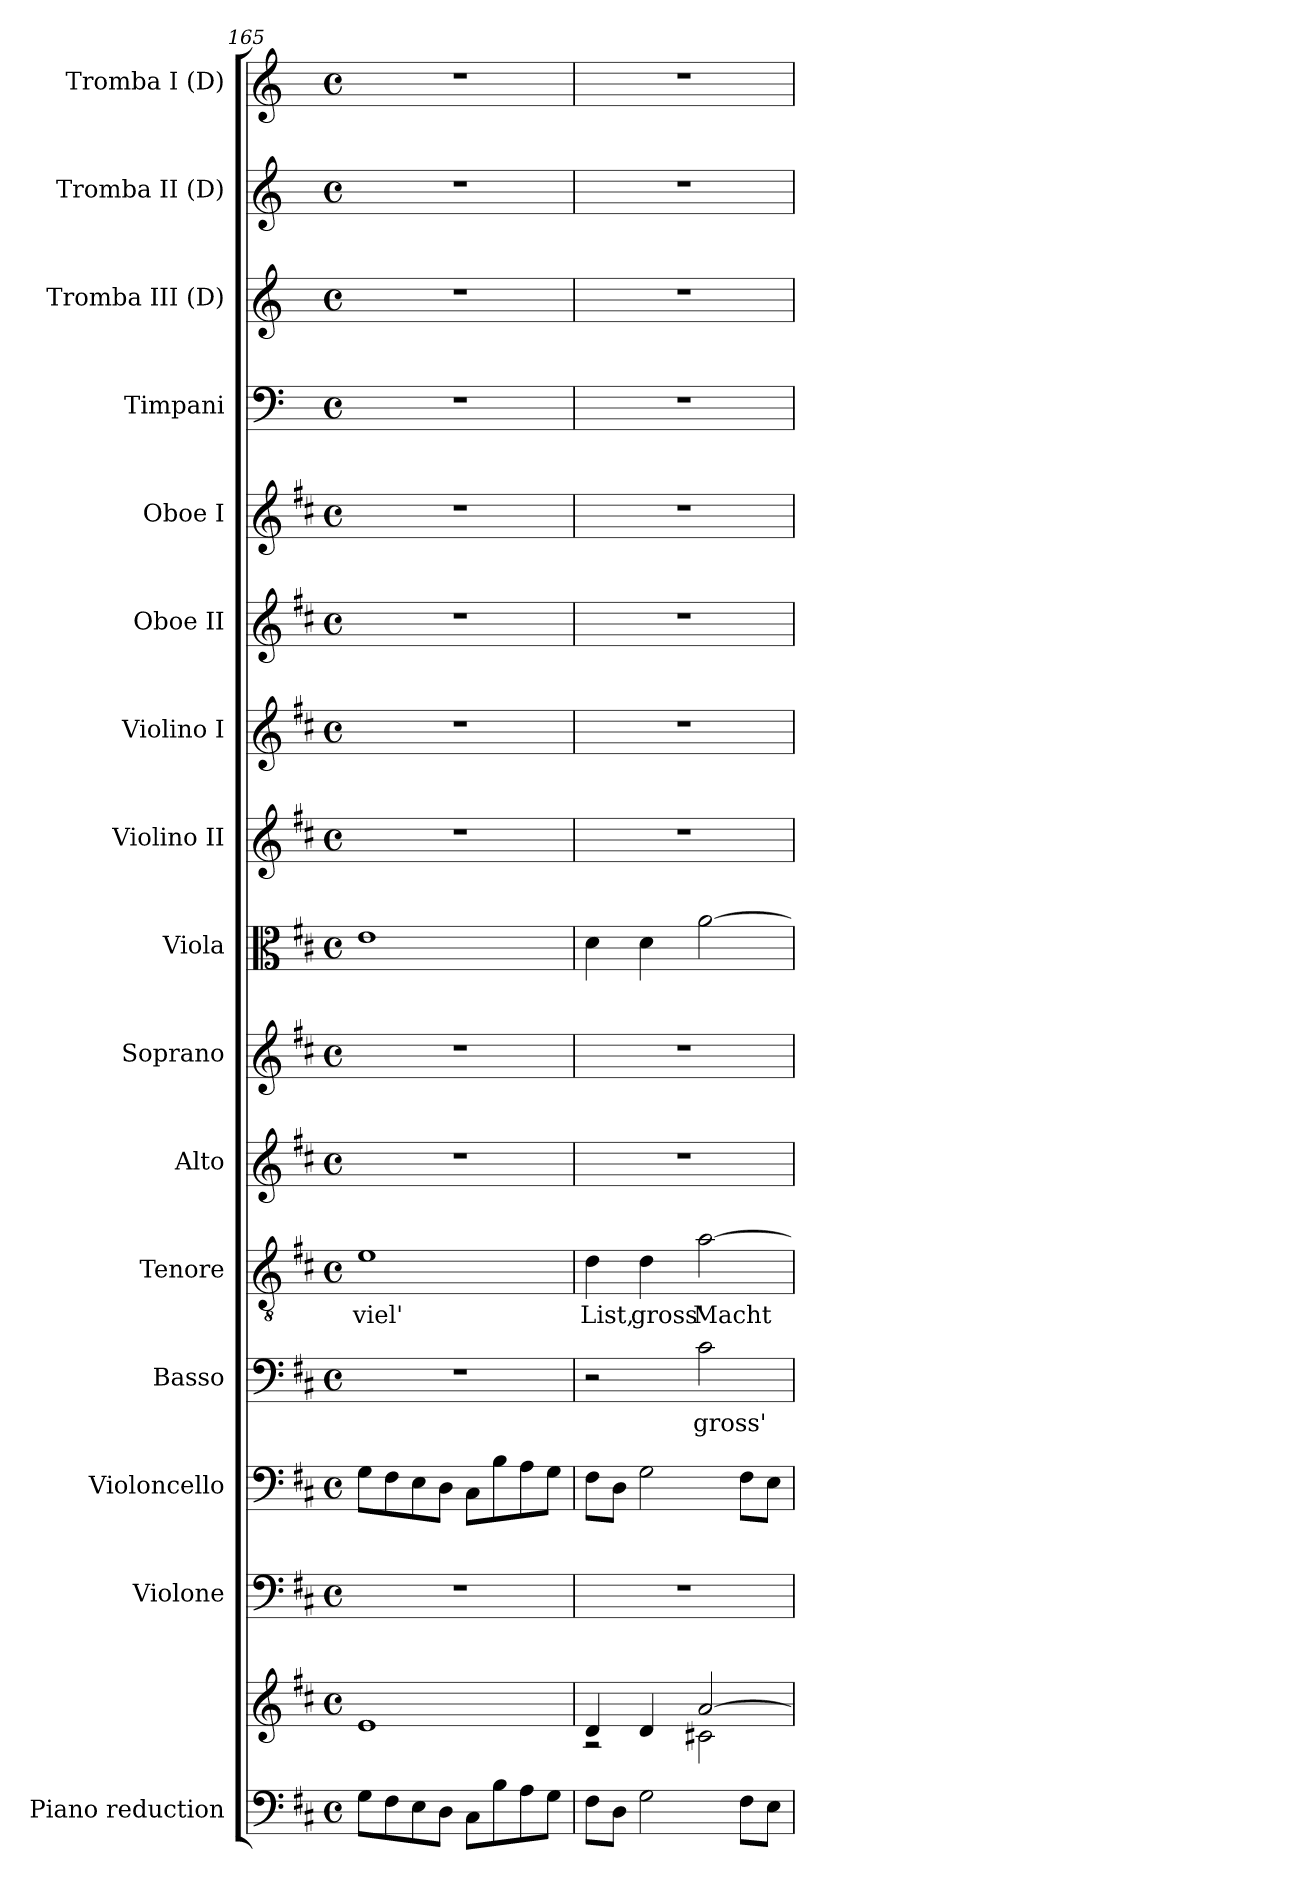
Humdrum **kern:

**kern	**kern	**kern	**kern	**kern	**text	**kern	**text	**kern	**kern	**kern	**kern	**kern	**kern	**kern	**kern	**kern	**kern	**kern
*part16	*part16	*part15	*part14	*part13	*part13	*part12	*part12	*part11	*part10	*part9	*part8	*part7	*part6	*part5	*part4	*part3	*part2	*part1
*staff17	*staff16	*staff15	*staff14	*staff13	*staff13	*staff12	*staff12	*staff11	*staff10	*staff9	*staff8	*staff7	*staff6	*staff5	*staff4	*staff3	*staff2	*staff1
*I"Piano reduction	*	*I"Violone	*I"Violoncello	*I"Basso	*	*I"Tenore	*	*I"Alto	*I"Soprano	*I"Viola	*I"Violino II	*I"Violino I	*I"Oboe II	*I"Oboe I	*I"Timpani	*I"Tromba III (D)	*I"Tromba II (D)	*I"Tromba I (D)
*I'Pno	*	*	*	*	*	*	*	*	*	*	*	*	*I'Ob	*I'Ob	*I'Timp	*	*	*
*clefF4	*clefG2	*clefF4	*clefF4	*clefF4	*	*clefGv2	*	*clefG2	*clefG2	*clefC3	*clefG2	*clefG2	*clefG2	*clefG2	*clefF4	*clefG2	*clefG2	*clefG2
*	*	*ITrd7c12	*	*	*	*	*	*	*	*	*	*	*	*	*	*ITrd-1c-2	*ITrd-1c-2	*ITrd-1c-2
*k[f#c#]	*k[f#c#]	*k[f#c#]	*k[f#c#]	*k[f#c#]	*	*k[f#c#]	*	*k[f#c#]	*k[f#c#]	*k[f#c#]	*k[f#c#]	*k[f#c#]	*k[f#c#]	*k[f#c#]	*k[]	*k[f#c#]	*k[f#c#]	*k[f#c#]
*M4/4	*M4/4	*M4/4	*M4/4	*M4/4	*	*M4/4	*	*M4/4	*M4/4	*M4/4	*M4/4	*M4/4	*M4/4	*M4/4	*M4/4	*M4/4	*M4/4	*M4/4
*met(c)	*met(c)	*met(c)	*met(c)	*met(c)	*	*met(c)	*	*met(c)	*met(c)	*met(c)	*met(c)	*met(c)	*met(c)	*met(c)	*met(c)	*met(c)	*met(c)	*met(c)
=165	=165	=165	=165	=165	=165	=165	=165	=165	=165	=165	=165	=165	=165	=165	=165	=165	=165	=165
!	!	!	!	!	!	!	!LO:LY:b	!	!	!	!	!	!	!	!	!	!	!
8G\L	1e	1r	8G\L	1r	.	1e	viel'	1r	1r	1e	1r	1r	1r	1r	1r	1r	1r	1r
8F#\	.	.	8F#\	.	.	.	.	.	.	.	.	.	.	.	.	.	.	.
8E\	.	.	8E\	.	.	.	.	.	.	.	.	.	.	.	.	.	.	.
8D\J	.	.	8D\J	.	.	.	.	.	.	.	.	.	.	.	.	.	.	.
8C#\L	.	.	8C#\L	.	.	.	.	.	.	.	.	.	.	.	.	.	.	.
8B\	.	.	8B\	.	.	.	.	.	.	.	.	.	.	.	.	.	.	.
8A\	.	.	8A\	.	.	.	.	.	.	.	.	.	.	.	.	.	.	.
8G\J	.	.	8G\J	.	.	.	.	.	.	.	.	.	.	.	.	.	.	.
=166	=166	=166	=166	=166	=166	=166	=166	=166	=166	=166	=166	=166	=166	=166	=166	=166	=166	=166
*	*^	*	*	*	*	*	*	*	*	*	*	*	*	*	*	*	*	*
!	!	!	!	!	!	!	!	!LO:LY:b	!	!	!	!	!	!	!	!	!	!	!
8F#\L	4d/	2rA	1r	8F#\L	2r	.	4d\	List,	1r	1r	4d\	1r	1r	1r	1r	1r	1r	1r	1r
8D\J	.	.	.	8D\J	.	.	.	.	.	.	.	.	.	.	.	.	.	.	.
!	!	!	!	!	!	!	!	!LO:LY:b	!	!	!	!	!	!	!	!	!	!	!
2G\	4d/	.	.	2G\	.	.	4d\	gross'	.	.	4d\	.	.	.	.	.	.	.	.
!	!	!	!	!	!	!LO:LY:b	!	!LO:LY:b	!	!	!	!	!	!	!	!	!	!	!
.	[2a/	2c#X\	.	.	2c#\	gross'	[2a\	Macht	.	.	[2a\	.	.	.	.	.	.	.	.
8F#\L	.	.	.	8F#\L	.	.	.	.	.	.	.	.	.	.	.	.	.	.	.
8E\J	.	.	.	8E\J	.	.	.	.	.	.	.	.	.	.	.	.	.	.	.
*	*v	*v	*	*	*	*	*	*	*	*	*	*	*	*	*	*	*	*	*
=	=	=	=	=	=	=	=	=	=	=	=	=	=	=	=	=	=	=
*-	*-	*-	*-	*-	*-	*-	*-	*-	*-	*-	*-	*-	*-	*-	*-	*-	*-	*-
